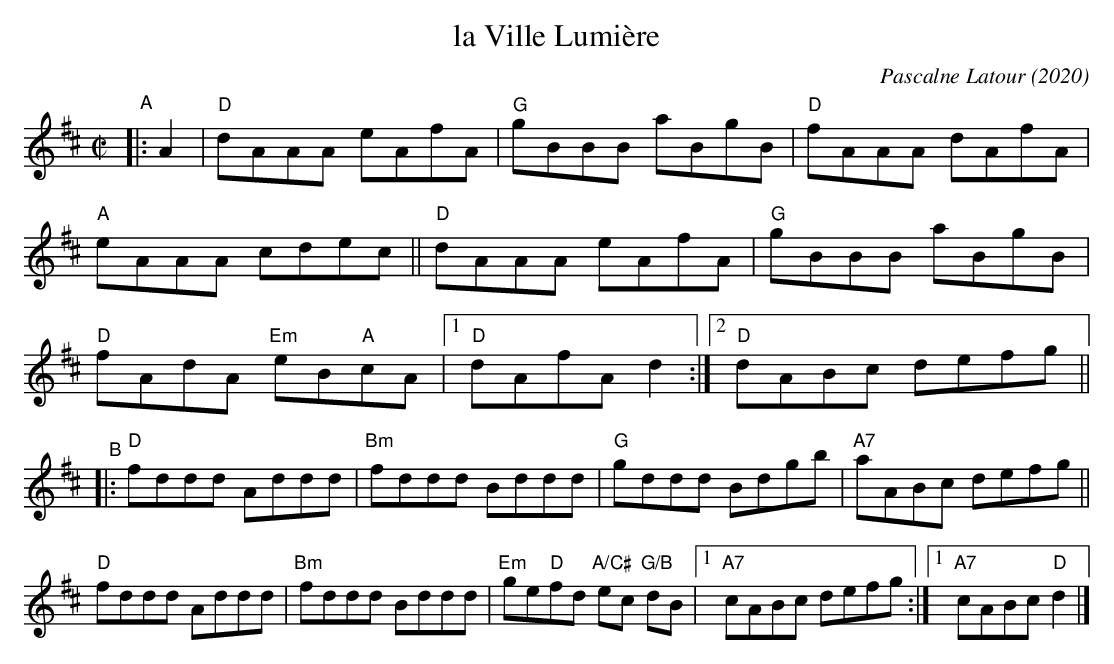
X:1
T: la Ville Lumi\`ere
C: Pascalne Latour (2020)
M: C|
L: 1/8
K: D
"^A"|: A2 \
|  "D"dAAA eAfA | "G"gBBB aBgB | "D"fAAA dAfA | "A"eAAA cdec \
|| "D"dAAA eAfA | "G"gBBB aBgB | "D"fAdA "Em"eB"A"cA |[1 "D"dAfA d2 :|[2 "D"dABc defg ||
"^B"\
|: "D"fddd Addd | "Bm"fddd Bddd | "G"gddd Bdgb | "A7"aABc defg \
|| "D"fddd Addd | "Bm"fddd Bddd | "Em"ge"D"fd "A/C#"ec "G/B"dB |[1 "A7"cABc defg :|[1 "A7"cABc "D"d2 |]
